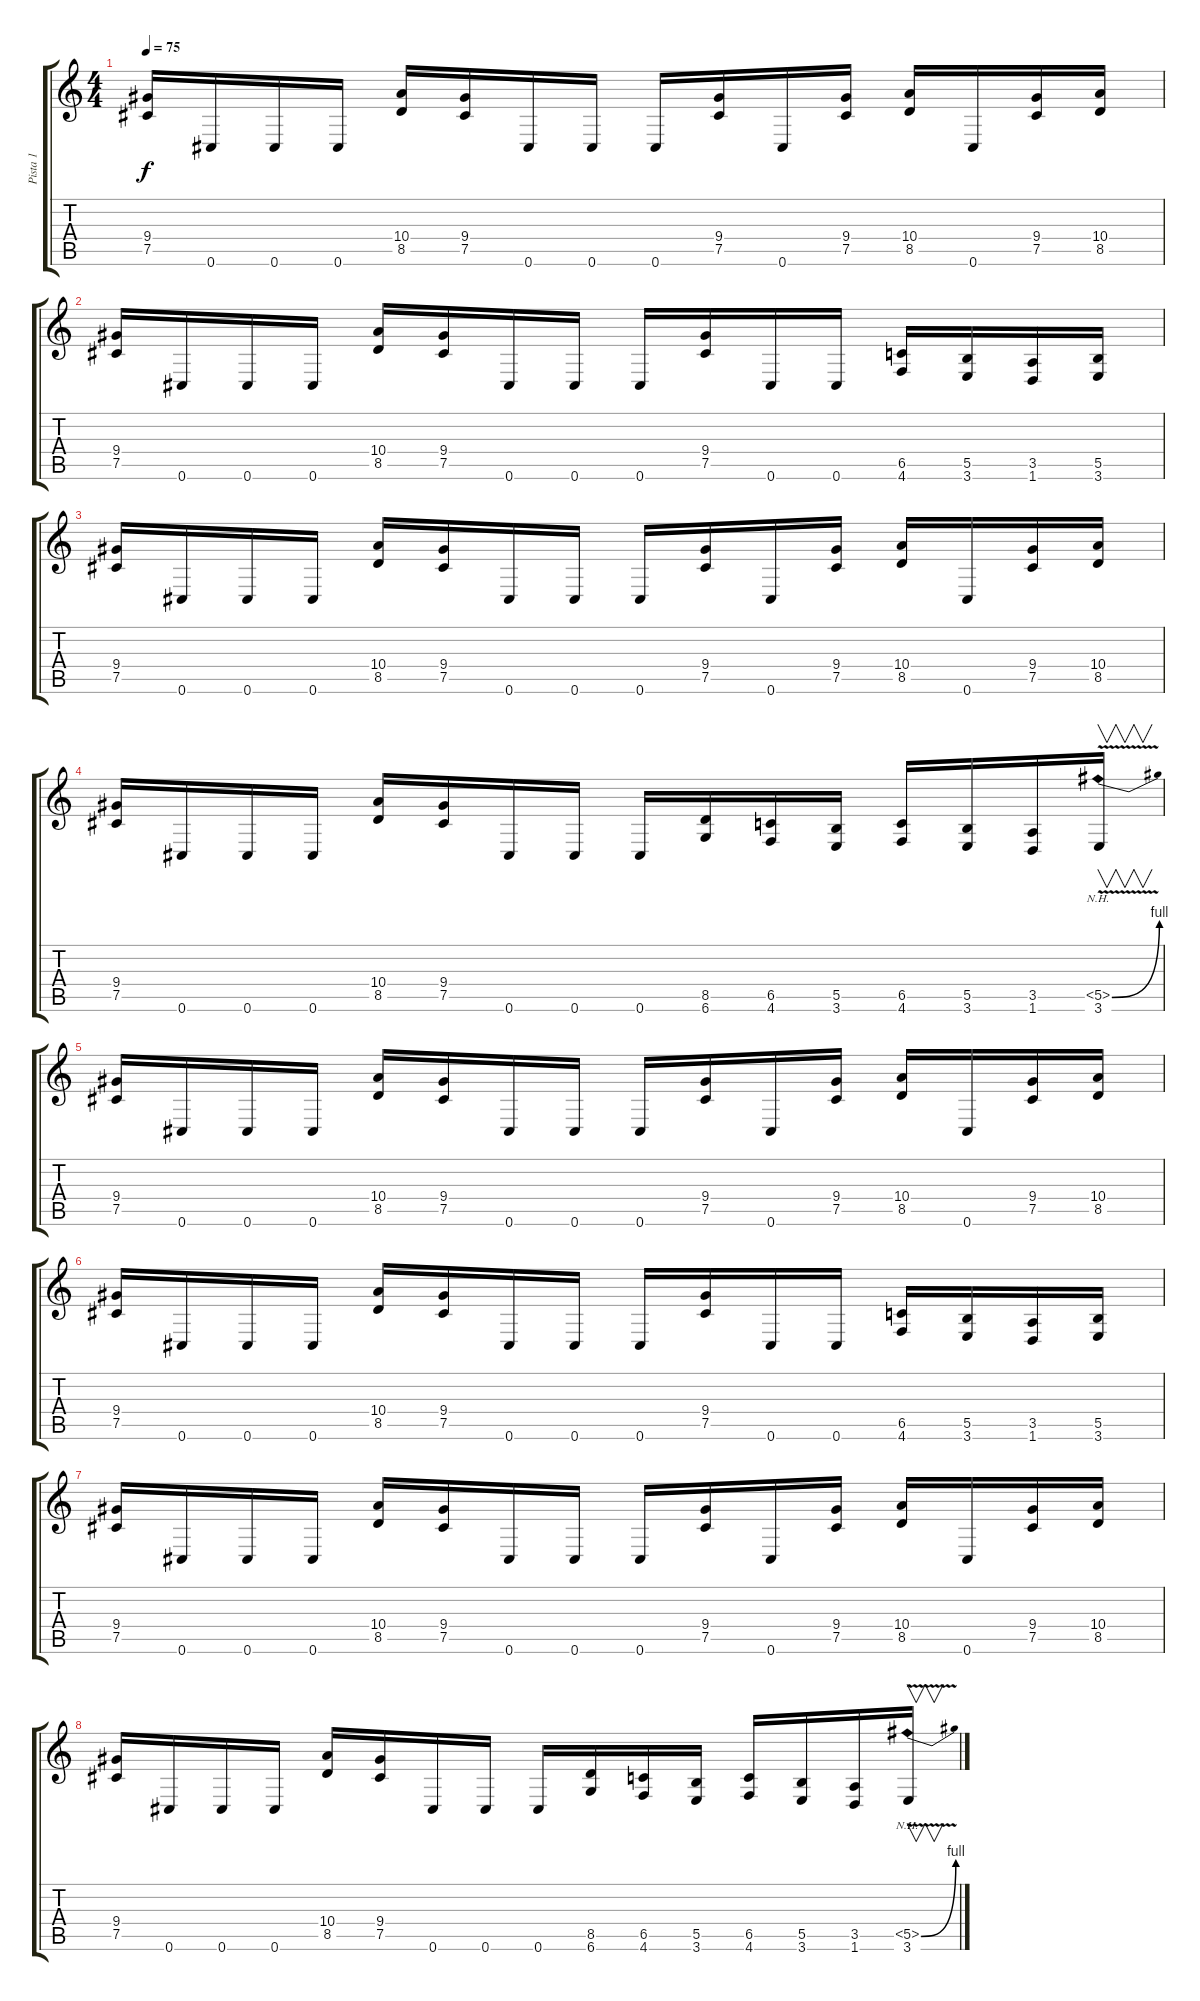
\track ("Pista 1" "Pista 1") {instrument distortionguitar}
\staff {score tabs}
\tuning (Db4 Ab3 E3 B2 Gb2 Db2) {hide}
\ts (4 4)
\tempo 75
\clef g2
\ks c
(9.4 7.5).16{dy f} 0.6.16 0.6.16 0.6.16 (10.4 8.5).16 (9.4 7.5).16 0.6.16 0.6.16 0.6.16 (9.4 7.5).16 0.6.16 (9.4 7.5).16 (10.4 8.5).16 0.6.16 (9.4 7.5).16 (10.4 8.5).16 |
(9.4 7.5).16 0.6.16 0.6.16 0.6.16 (10.4 8.5).16 (9.4 7.5).16 0.6.16 0.6.16 0.6.16 (9.4 7.5).16 0.6.16 0.6.16 (6.5 4.6).16 (5.5 3.6).16 (3.5 1.6).16 (5.5 3.6).16 |
(9.4 7.5).16 0.6.16 0.6.16 0.6.16 (10.4 8.5).16 (9.4 7.5).16 0.6.16 0.6.16 0.6.16 (9.4 7.5).16 0.6.16 (9.4 7.5).16 (10.4 8.5).16 0.6.16 (9.4 7.5).16 (10.4 8.5).16 |
(9.4 7.5).16 0.6.16 0.6.16 0.6.16 (10.4 8.5).16 (9.4 7.5).16 0.6.16 0.6.16 0.6.16 (8.5 6.6).16 (6.5 4.6).16 (5.5 3.6).16 (6.5 4.6).16 (5.5 3.6).16 (3.5 1.6).16 (5.5{be (bend 0 0 60 4) nh v} 3.6).16{v} |
(9.4 7.5).16 0.6.16 0.6.16 0.6.16 (10.4 8.5).16 (9.4 7.5).16 0.6.16 0.6.16 0.6.16 (9.4 7.5).16 0.6.16 (9.4 7.5).16 (10.4 8.5).16 0.6.16 (9.4 7.5).16 (10.4 8.5).16 |
(9.4 7.5).16 0.6.16 0.6.16 0.6.16 (10.4 8.5).16 (9.4 7.5).16 0.6.16 0.6.16 0.6.16 (9.4 7.5).16 0.6.16 0.6.16 (6.5 4.6).16 (5.5 3.6).16 (3.5 1.6).16 (5.5 3.6).16 |
(9.4 7.5).16 0.6.16 0.6.16 0.6.16 (10.4 8.5).16 (9.4 7.5).16 0.6.16 0.6.16 0.6.16 (9.4 7.5).16 0.6.16 (9.4 7.5).16 (10.4 8.5).16 0.6.16 (9.4 7.5).16 (10.4 8.5).16 |
(9.4 7.5).16 0.6.16 0.6.16 0.6.16 (10.4 8.5).16 (9.4 7.5).16 0.6.16 0.6.16 0.6.16 (8.5 6.6).16 (6.5 4.6).16 (5.5 3.6).16 (6.5 4.6).16 (5.5 3.6).16 (3.5 1.6).16 (5.5{be (bend 0 0 60 4) nh v} 3.6).16{v}
